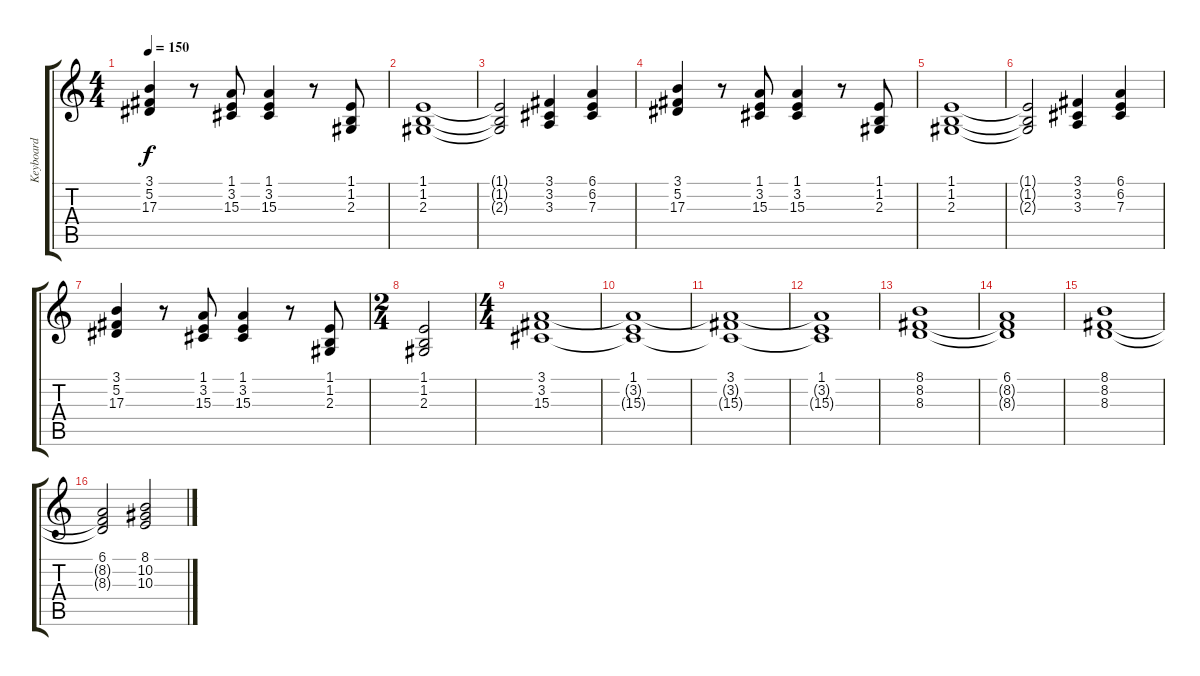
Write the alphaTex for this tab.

\track ("Keyboard" "Keyboard") {instrument stringensemble1}
\staff {score tabs}
\tuning (Eb4 Bb3 Gb3 Db3 Ab2 Eb2) {hide}
\ts (4 4)
\tempo 150
\clef g2
\ks c
(3.1 5.2 17.3).4{dy f} r.8 (1.1 3.2 15.3).8 (1.1 3.2 15.3).4 r.8 (1.1 1.2 2.3).8 |
(1.1 1.2 2.3).1 |
(1.1{t} 1.2{t} 2.3{t}).2 (3.1 3.2 3.3).4 (6.1 6.2 7.3).4 |
(3.1 5.2 17.3).4 r.8 (1.1 3.2 15.3).8 (1.1 3.2 15.3).4 r.8 (1.1 1.2 2.3).8 |
(1.1 1.2 2.3).1 |
(1.1{t} 1.2{t} 2.3{t}).2 (3.1 3.2 3.3).4 (6.1 6.2 7.3).4 |
(3.1 5.2 17.3).4 r.8 (1.1 3.2 15.3).8 (1.1 3.2 15.3).4 r.8 (1.1 1.2 2.3).8 |
\ts (2 4)
(1.1 1.2 2.3).2 |
\ts (4 4)
(3.1 3.2 15.3).1 |
(1.1 3.2{t} 15.3{t}).1 |
(3.1 3.2{t} 15.3{t}).1 |
(1.1 3.2{t} 15.3{t}).1 |
(8.1 8.2 8.3).1 |
(6.1 8.2{t} 8.3{t}).1 |
(8.1 8.2 8.3).1 |
(6.1 8.2{t} 8.3{t}).2 (8.1 10.2 10.3).2
